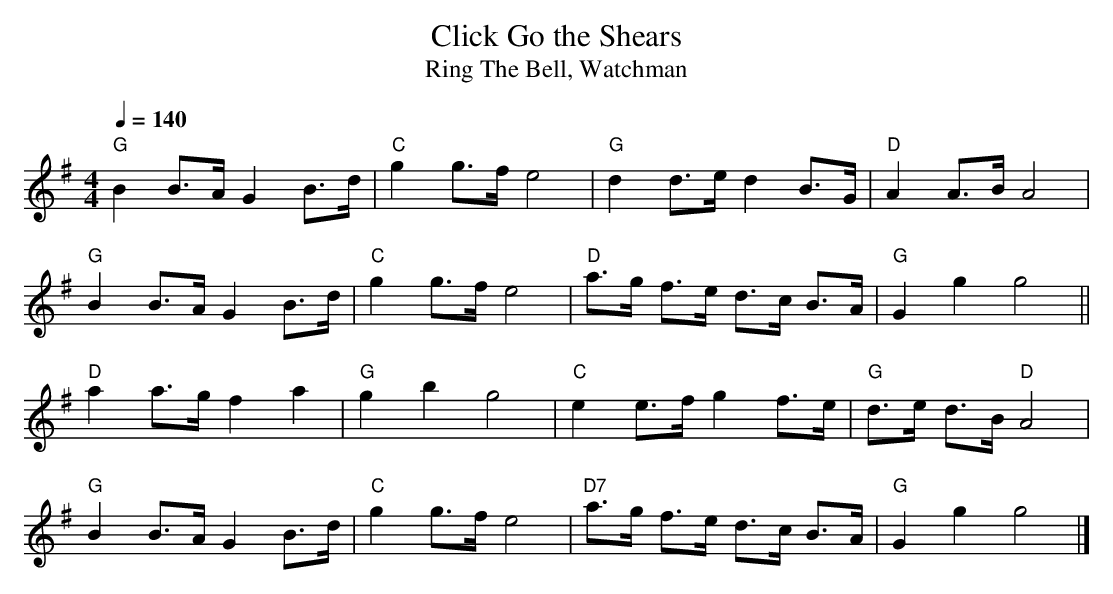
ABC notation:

X:1
T: Click Go the Shears
T: Ring The Bell, Watchman
M: 4/4
L: 1/8
Q: 1/4=140
K: Gmaj
"G" B2 B>A G2 B>d | "C" g2 g>f e4 | "G" d2 d>e d2 B>G | "D" A2 A>B A4 |
"G" B2 B>A G2 B>d | "C" g2 g>f e4 | "D" a>g f>e d>c B>A | "G" G2 g2 g4 ||
"D" a2 a>g f2 a2 | "G" g2 b2 g4 | "C" e2 e>f g2 f>e | "G" d>e d>B "D" A4 |
"G" B2 B>A G2 B>d | "C" g2 g>f e4 | "D7" a>g f>e d>c B>A | "G" G2 g2 g4 |]
